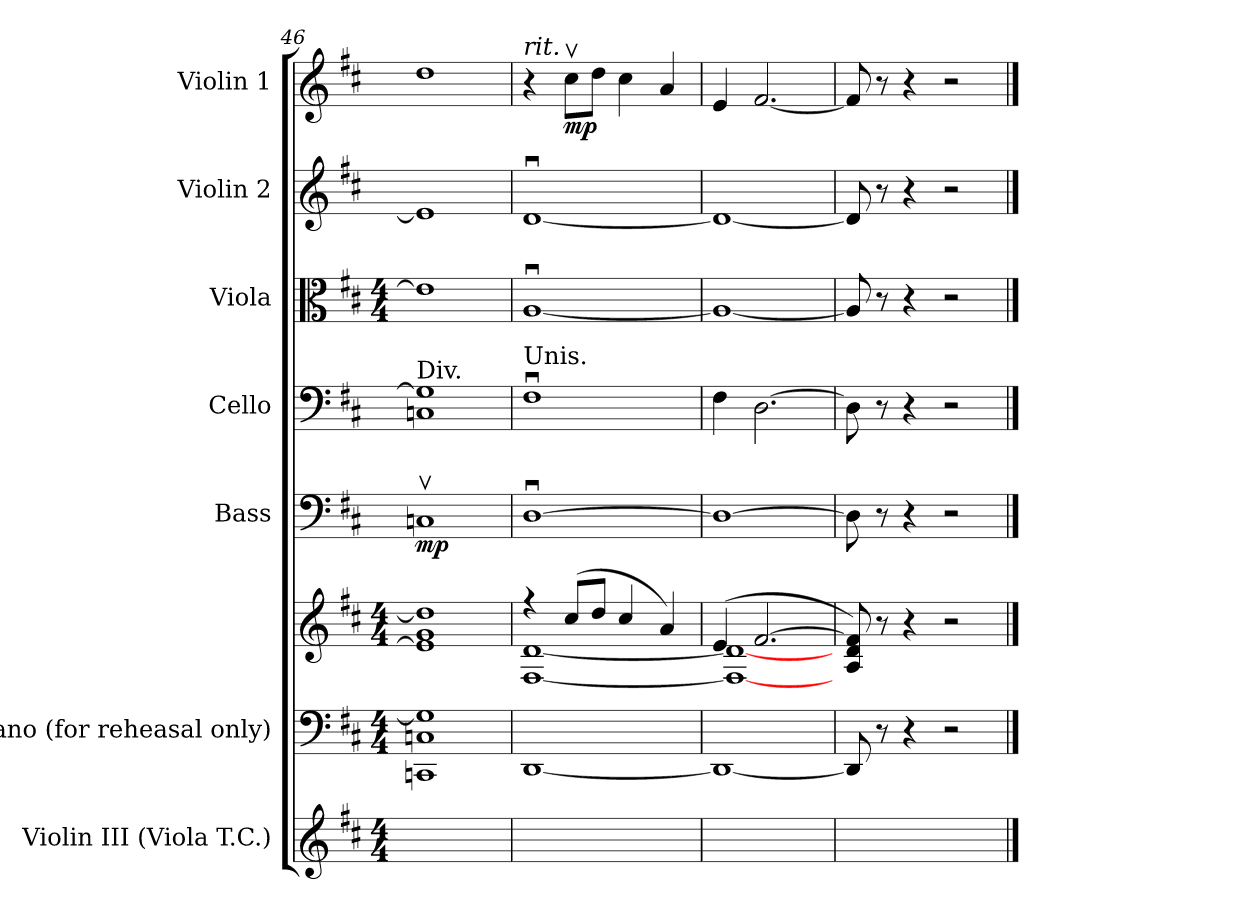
**kern	**kern	**kern	**kern	**dynam	**kern	**kern	**kern	**kern	**dynam
*part7	*part6	*part6	*part5	*part5	*part4	*part3	*part2	*part1	*part1
*staff8	*staff7	*staff6	*staff5	*staff5	*staff4	*staff3	*staff2	*staff1	*staff1
*I"Violin III (Viola T.C.)	*I"Piano (for reheasal only)	*	*I"Bass	*	*I"Cello	*I"Viola	*I"Violin 2	*I"Violin 1	*
*I'Vln. III	*I'Pno.	*	*I'Bass	*	*	*I'Vla.	*I'Vln. 2	*I'Vln. 1	*
*clefG2	*clefF4	*clefG2	*clefF4	*	*clefF4	*clefC3	*clefG2	*clefG2	*
*	*	*	*ITrd7c12	*	*	*	*	*	*
*k[f#c#]	*k[f#c#]	*k[f#c#]	*k[f#c#]	*	*k[f#c#]	*k[f#c#]	*k[f#c#]	*k[f#c#]	*
*D:	*D:	*D:	*D:	*	*D:	*D:	*D:	*D:	*
*M4/4	*M4/4	*M4/4	*	*	*	*M4/4	*	*	*
=46	=46	=46	=46	=46	=46	=46	=46	=46	=46
*	*	*^	*	*	*	*	*	*	*
!	!	!	!	!	!	!LO:TX:a:t=Div.	!	!	!	!
!	!	!	!	!	!LO:DY:b	!	!	!	!	!
1ryy	1CCn 1Cn 1G]	1g 1dd]	1e]	1CCnv>	mp	1Cn 1G]	1e]	1e]	1dd	.
=47	=47	=47	=47	=47	=47	=47	=47	=47	=47	=47
!	!	!	!	!	!	!	!	!	!LO:TX:a:i:t=rit.	!
!	!	!	!	!	!	!LO:TX:a:t=Unis.	!	!	!	!
1ryy	[1DD	4ree	[<1F# [<1d	[1DDu>	.	1F#u>	[1Au>	[1du>	4r	.
!	!	!	!	!	!	!	!	!	!	!LO:DY:b
.	.	(>8cc#/L	.	.	.	.	.	.	8cc#v>\L	mp
.	.	8dd/J	.	.	.	.	.	.	8dd\J	.
.	.	4cc#/	.	.	.	.	.	.	4cc#\	.
.	.	4a/)	.	.	.	.	.	.	4a/	.
=48	=48	=48	=48	=48	=48	=48	=48	=48	=48	=48
1ryy	1DD_	(4e/	1F#_ 1d_	1DD_	.	4F#\	1A_	1d_	4e/	.
.	.	[>2.f#/	.	.	.	[2.D\	.	.	[2.f#/	.
*	*	*v	*v	*	*	*	*	*	*	*
=49	=49	=49	=49	=49	=49	=49	=49	=49	=49
1ryy	8DD/]	8A/ 8d/ 8f#/])	8DD\]	.	8D\]	8A/]	8d/]	8f#/]	.
.	8r	8r	8r	.	8r	8r	8r	8r	.
.	4r	4r	4r	.	4r	4r	4r	4r	.
.	2r	2r	2r	.	2r	2r	2r	2r	.
==	==	==	==	==	==	==	==	==	==
*-	*-	*-	*-	*-	*-	*-	*-	*-	*-
